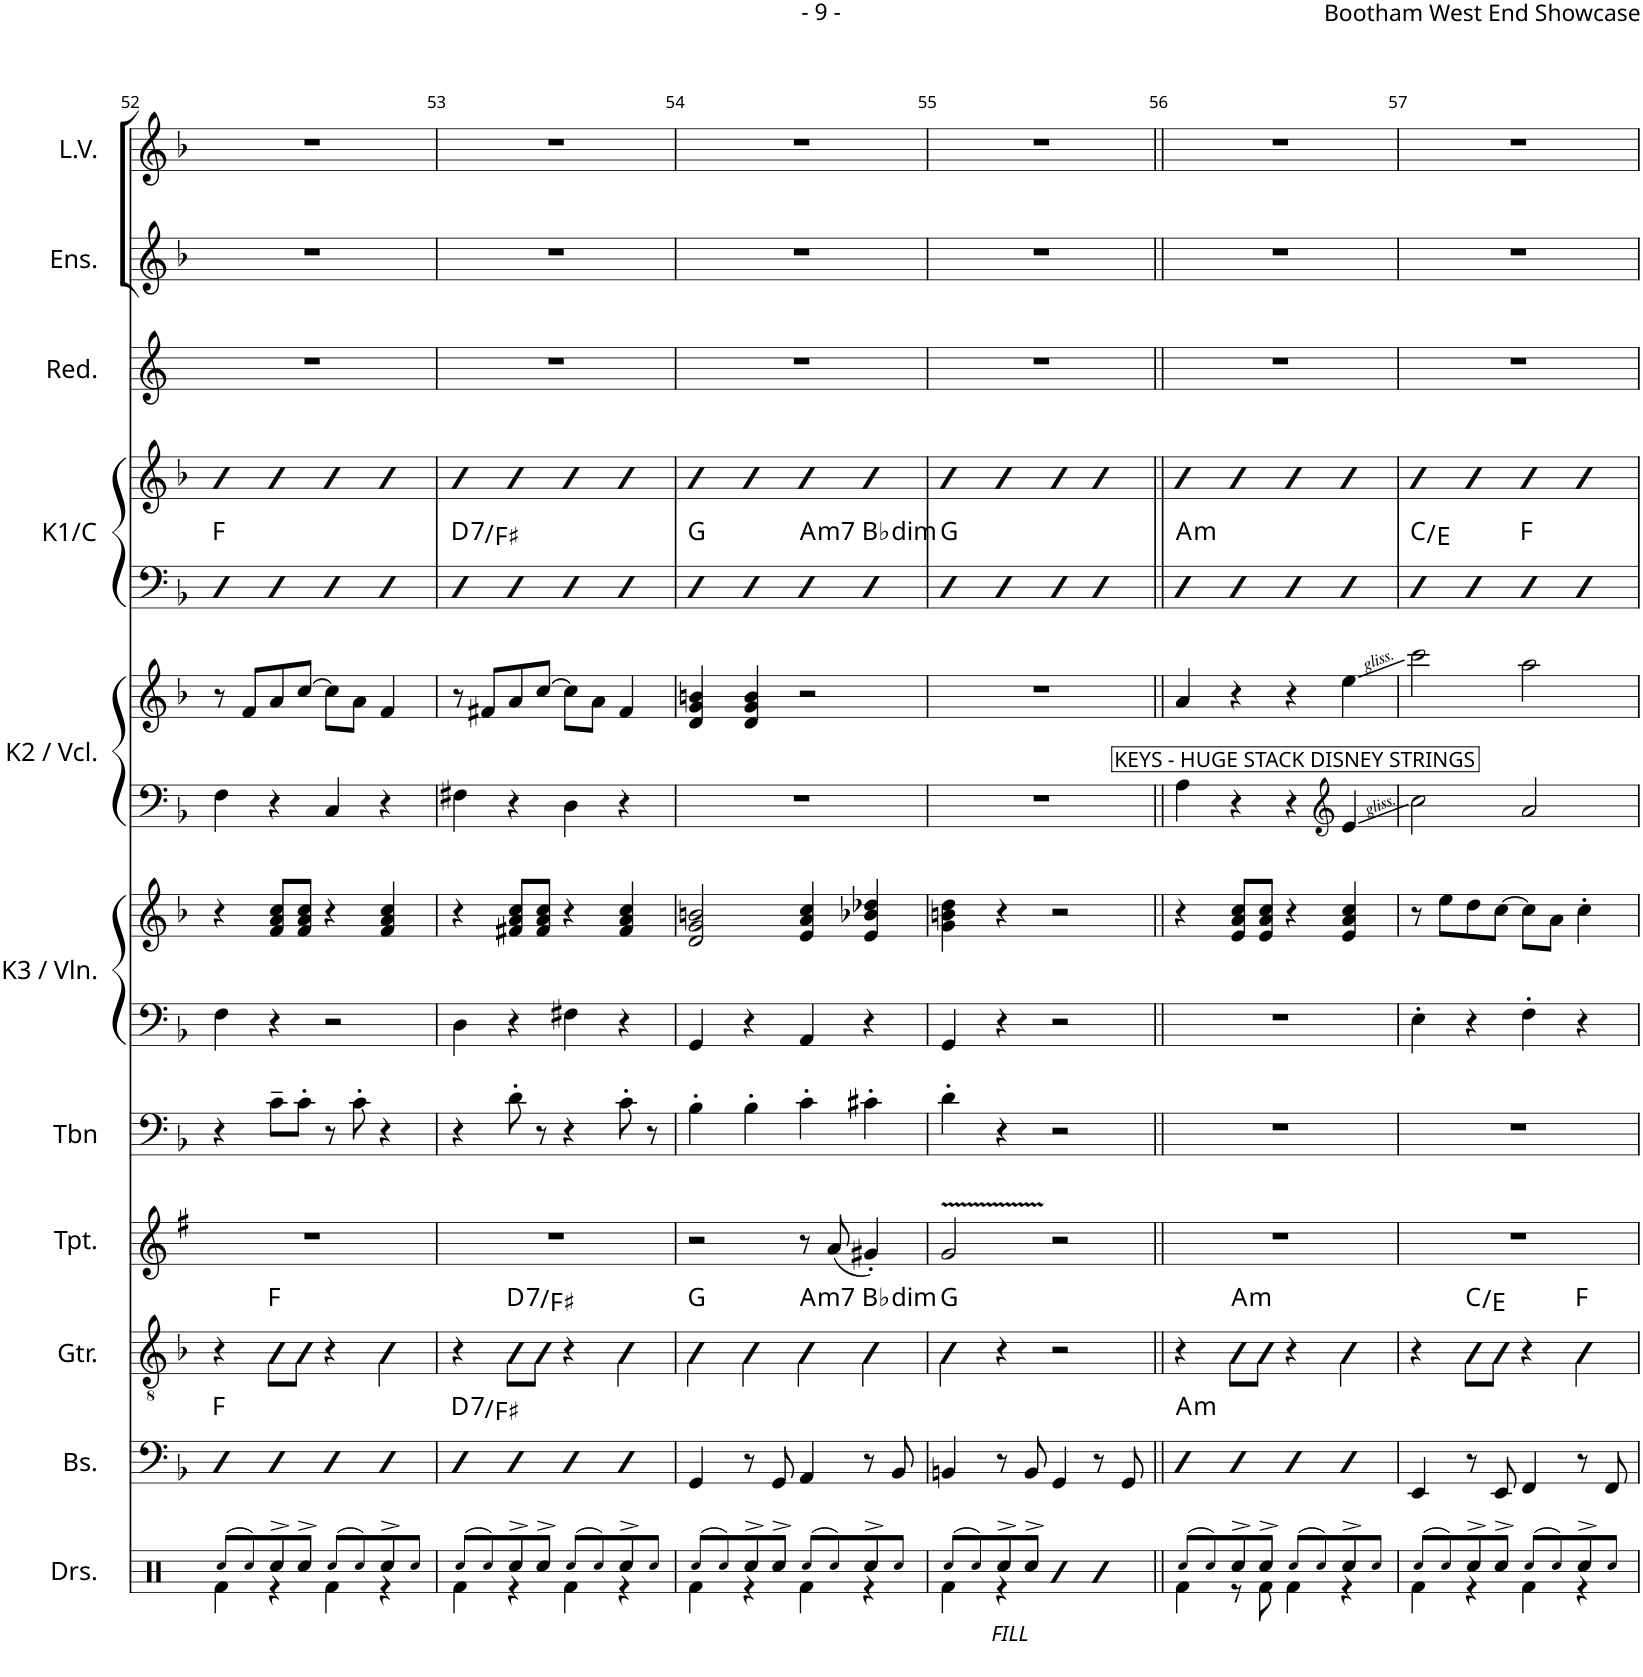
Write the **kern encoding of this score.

**kern	**kern	**harte	**kern	**harte	**kern	**kern	**kern	**kern	**kern	**kern	**kern	**kern	**harte	**kern	**kern	**kern
*part11	*part10	*part10	*part9	*part9	*part8	*part7	*part6	*part6	*part5	*part5	*part4	*part4	*part4	*part3	*part2	*part1
*staff14	*staff13	*	*staff12	*	*staff11	*staff10	*staff9	*staff8	*staff7	*staff6	*staff5	*staff4	*	*staff3	*staff2	*staff1
*I"Drums	*I"Bass	*	*I"Guitar	*	*I"Trumpet	*I"Trombone	*I"Keyboard 3 / Violin	*	*I"Keyboard 2 / Cello	*	*I"Keys 1 / Cond.	*	*	*I"Reduction	*I"Ensemble	*I"Lead Vocal
*I'Drs.	*I'Bs.	*	*I'Gtr.	*	*I'Tpt.	*I'Tbn	*I'K3 / Vln.	*	*	*	*I'K1/C	*	*	*I'Red.	*I'Ens.	*I'L.V.
!!LO:PB:g=z
*clefX	*clefF4	*	*clefGv2	*	*clefG2	*clefF4	*clefF4	*clefG2	*clefF4	*clefG2	*clefF4	*clefG2	*	*clefG2	*clefG2	*clefG2
*	*ITrd7c12	*	*	*	*ITrd1c2	*	*	*	*	*	*	*	*	*	*	*
*k[]	*k[b-]	*	*k[b-]	*	*k[f#]	*k[b-]	*k[b-]	*k[b-]	*k[b-]	*k[b-]	*k[b-]	*k[b-]	*	*k[]	*k[b-]	*k[b-]
*M4/4	*M4/4	*	*M4/4	*	*M4/4	*M4/4	*M4/4	*M4/4	*M4/4	*M4/4	*M4/4	*M4/4	*	*M4/4	*M4/4	*M4/4
=52	=52	=52	=52	=52	=52	=52	=52	=52	=52	=52	=52	=52	=52	=52	=52	=52
*^	*	*	*	*	*	*	*	*	*	*	*	*	*	*	*	*
(8Rcc!/L	4Rf\	4D	F:maj	4r	.	1r	4r	4F\	4r	4F\	8r	4D	4b-	F:maj	1r	1r	1r
8Rcc!/)	.	.	.	.	.	.	.	.	.	.	8f/L	.	.	.	.	.	.
8Rcc^/	4r	4D	.	8B-\L	F:maj	.	8c~\L	4r	8f/ 8a/ 8cc/L	4r	8a/	4D	4b-	.	.	.	.
8Rcc^/J	.	.	.	8B-\J	.	.	8c'\J	.	8f/ 8a/ 8cc/J	.	[8cc/J	.	.	.	.	.	.
(8Rcc!/L	4Rf\	4D	.	4r	.	.	8r	2r	4r	4C/	8cc\L]	4D	4b-	.	.	.	.
8Rcc!/)	.	.	.	.	.	.	8c'\	.	.	.	8a\J	.	.	.	.	.	.
8Rcc^/	4r	4D	.	4B-\	.	.	4r	.	4f/ 4a/ 4cc/	4r	4f/	4D	4b-	.	.	.	.
8Rcc!/J	.	.	.	.	.	.	.	.	.	.	.	.	.	.	.	.	.
=53	=53	=53	=53	=53	=53	=53	=53	=53	=53	=53	=53	=53	=53	=53	=53	=53	=53
!	!	!	!LO:H:kt=7	!	!	!	!	!	!	!	!	!	!	!LO:H:kt=7	!	!	!
(8Rcc!/L	4Rf\	4D	D:7/3	4r	.	1r	4r	4D\	4r	4F#X\	8r	4D	4b-	D:7/3	1r	1r	1r
8Rcc!/)	.	.	.	.	.	.	.	.	.	.	8f#X/L	.	.	.	.	.	.
!	!	!	!	!	!LO:H:kt=7	!	!	!	!	!	!	!	!	!	!	!	!
8Rcc^/	4r	4D	.	8B-\L	D:7/3	.	8d'\	4r	8f#X/ 8a/ 8cc/L	4r	8a/	4D	4b-	.	.	.	.
8Rcc^/J	.	.	.	8B-\J	.	.	8r	.	8f#/ 8a/ 8cc/J	.	[8cc/J	.	.	.	.	.	.
(8Rcc!/L	4Rf\	4D	.	4r	.	.	4r	4F#X\	4r	4D\	8cc\L]	4D	4b-	.	.	.	.
8Rcc!/)	.	.	.	.	.	.	.	.	.	.	8a\J	.	.	.	.	.	.
8Rcc^/	4r	4D	.	4B-\	.	.	8c'\	4r	4f#/ 4a/ 4cc/	4r	4f#/	4D	4b-	.	.	.	.
8Rcc!/J	.	.	.	.	.	.	8r	.	.	.	.	.	.	.	.	.	.
=54	=54	=54	=54	=54	=54	=54	=54	=54	=54	=54	=54	=54	=54	=54	=54	=54	=54
(8Rcc!/L	4Rf\	4GG/	.	4B-\	G:maj	2r	4B-'\	4GG/	2d/ 2g/ 2bn/	1r	4d/ 4g/ 4bn/	4D	4b-	G:maj	1r	1r	1r
8Rcc!/)	.	.	.	.	.	.	.	.	.	.	.	.	.	.	.	.	.
8Rcc^/	4r	8r	.	4B-\	.	.	4B-'\	4r	.	.	4d/ 4g/ 4b/	4D	4b-	.	.	.	.
8Rcc^/J	.	8GG/	.	.	.	.	.	.	.	.	.	.	.	.	.	.	.
!	!	!	!	!	!LO:H:kt=m7	!	!	!	!	!	!	!	!	!LO:H:kt=m7	!	!	!
(8Rcc!/L	4Rf\	4AA/	.	4B-\	A:min7	8r	4c'\	4AA/	4e/ 4a/ 4cc/	.	2r	4D	4b-	A:min7	.	.	.
8Rcc!/)	.	.	.	.	.	(8a/	.	.	.	.	.	.	.	.	.	.	.
!	!	!	!	!	!LO:H:kt=dim	!	!	!	!	!	!	!	!	!LO:H:kt=dim	!	!	!
8Rcc^/	4r	8r	.	4B-\	Bb:dim	4g#X'/)	4c#X'\	4r	4e/ 4b-X/ 4dd-X/	.	.	4D	4b-	Bb:dim	.	.	.
8Rcc!/J	.	8BB-/	.	.	.	.	.	.	.	.	.	.	.	.	.	.	.
=55	=55	=55	=55	=55	=55	=55	=55	=55	=55	=55	=55	=55	=55	=55	=55	=55	=55
(8Rcc!/L	4Rf\	4BBn/	.	4B-\	G:maj	2g/	4d'\	4GG/	4g\ 4bn\ 4dd\	1r	1r	4D	4b-	G:maj	1r	1r	1r
8Rcc!/)	.	.	.	.	.	.	.	.	.	.	.	.	.	.	.	.	.
8Rcc^/	4r	8r	.	4r	.	.	4r	4r	4r	.	.	4D	4b-	.	.	.	.
8Rcc^/J	.	8BB/	.	.	.	.	.	.	.	.	.	.	.	.	.	.	.
!LO:TX:b:i:t=FILL	!	!	!	!	!	!	!	!	!	!	!	!	!	!	!	!	!
4R	2ryy	4GG/	.	2r	.	2r	2r	2r	2r	.	.	4D	4b-	.	.	.	.
4R	.	8r	.	.	.	.	.	.	.	.	.	4D	4b-	.	.	.	.
.	.	8GG/	.	.	.	.	.	.	.	.	.	.	.	.	.	.	.
=56||	=56||	=56||	=56||	=56||	=56||	=56||	=56||	=56||	=56||	=56||	=56||	=56||	=56||	=56||	=56||	=56||	=56||
!	!	!	!LO:H:kt=m	!	!	!	!	!	!	!LO:TX:a:t=KEYS - HUGE STACK DISNEY STRINGS	!	!	!	!LO:H:kt=m	!	!	!
(8Rcc!/L	4Rf\	4D	A:min	4r	.	1r	1r	1r	4r	4A\	4a/	4D	4b-	A:min	1r	1r	1r
8Rcc!/)	.	.	.	.	.	.	.	.	.	.	.	.	.	.	.	.	.
!	!	!	!	!	!LO:H:kt=m	!	!	!	!	!	!	!	!	!	!	!	!
8Rcc^/	8r	4D	.	8B-\L	A:min	.	.	.	8e/ 8a/ 8cc/L	4r	4r	4D	4b-	.	.	.	.
8Rcc^/J	8Rf\	.	.	8B-\J	.	.	.	.	8e/ 8a/ 8cc/J	.	.	.	.	.	.	.	.
(8Rcc!/L	4Rf\	4D	.	4r	.	.	.	.	4r	4r	4r	4D	4b-	.	.	.	.
8Rcc!/)	.	.	.	.	.	.	.	.	.	.	.	.	.	.	.	.	.
*	*	*	*	*	*	*	*	*	*	*clefG2	*	*	*	*	*	*	*
8Rcc^/	4r	4D	.	4B-\	.	.	.	.	4e/ 4a/ 4cc/	4e/	4ee\	4D	4b-	.	.	.	.
8Rcc!/J	.	.	.	.	.	.	.	.	.	.	.	.	.	.	.	.	.
=57	=57	=57	=57	=57	=57	=57	=57	=57	=57	=57	=57	=57	=57	=57	=57	=57	=57
(8Rcc!/L	4Rf\	4EE/	.	4r	.	1r	1r	4E'\	8r	2cc\	2ccc\	4D	4b-	C:maj/3	1r	1r	1r
8Rcc!/)	.	.	.	.	.	.	.	.	8ee\L	.	.	.	.	.	.	.	.
8Rcc^/	4r	8r	.	8B-\L	C:maj/3	.	.	4r	8dd\	.	.	4D	4b-	.	.	.	.
8Rcc^/J	.	8EE/	.	8B-\J	.	.	.	.	[8cc\J	.	.	.	.	.	.	.	.
(8Rcc!/L	4Rf\	4FF/	.	4r	.	.	.	4F'\	8cc\L]	2a/	2aa\	4D	4b-	F:maj	.	.	.
8Rcc!/)	.	.	.	.	.	.	.	.	8a\J	.	.	.	.	.	.	.	.
8Rcc^/	4r	8r	.	4B-\	F:maj	.	.	4r	4cc'\	.	.	4D	4b-	.	.	.	.
8Rcc!/J	.	8FF/	.	.	.	.	.	.	.	.	.	.	.	.	.	.	.
*v	*v	*	*	*	*	*	*	*	*	*	*	*	*	*	*	*	*
=	=	=	=	=	=	=	=	=	=	=	=	=	=	=	=	=
*-	*-	*-	*-	*-	*-	*-	*-	*-	*-	*-	*-	*-	*-	*-	*-	*-
